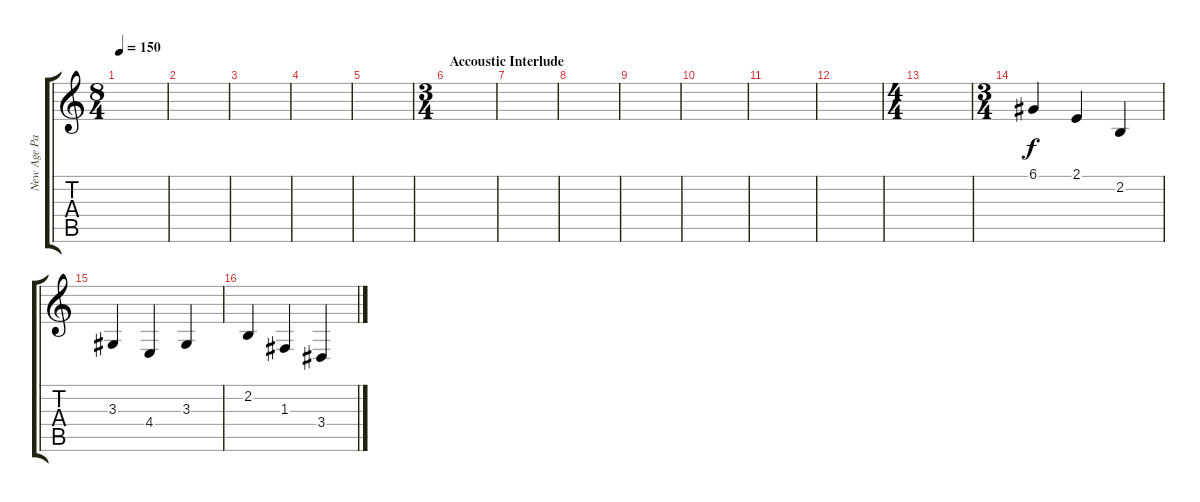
\track ("New Age Pad" "New Age Pa") {instrument pad1newage}
\staff {score tabs}
\tuning (D4 A3 F3 C3 G2 D2) {hide}
\ts (8 4)
\tempo 150
\clef g2
\ks c
|
|
|
|
|
\ts (3 4)
\section ("" "Accoustic Interlude")
|
|
|
|
|
|
|
\ts (4 4)
|
\ts (3 4)
6.1.4{volume 9} 2.1.4 2.2.4 |
3.3.4 4.4.4 3.3.4 |
2.2.4 1.3.4 3.4.4
